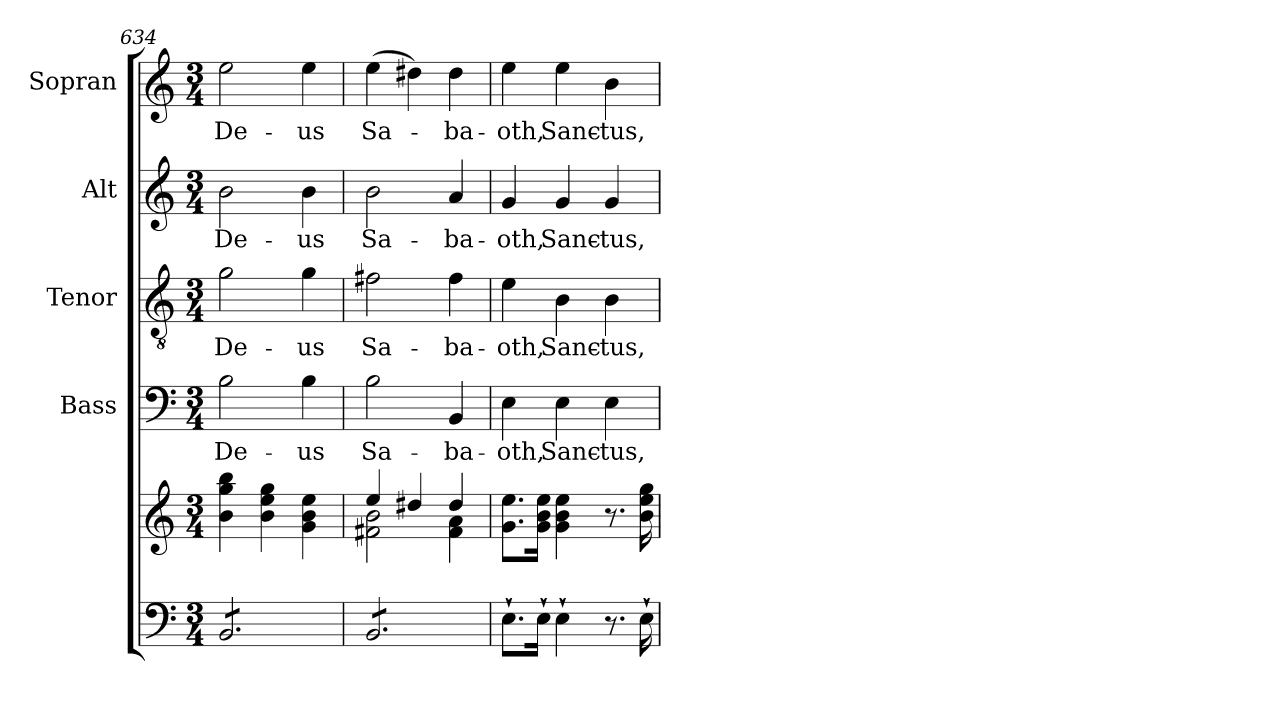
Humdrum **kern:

**kern	**kern	**kern	**text	**kern	**text	**kern	**text	**kern	**text
*part5	*part5	*part4	*part4	*part3	*part3	*part2	*part2	*part1	*part1
*staff6	*staff5	*staff4	*staff4	*staff3	*staff3	*staff2	*staff2	*staff1	*staff1
*	*	*I"Bass	*	*I"Tenor	*	*I"Alt	*	*I"Sopran	*
*	*	*I'B.	*	*I'T.	*	*I'A.	*	*I'S.	*
*clefF4	*clefG2	*clefF4	*	*clefGv2	*	*clefG2	*	*clefG2	*
*k[]	*k[]	*k[]	*	*k[]	*	*k[]	*	*k[]	*
*C:	*C:	*C:	*	*C:	*	*C:	*	*C:	*
*M3/4	*M3/4	*M3/4	*	*M3/4	*	*M3/4	*	*M3/4	*
=634	=634	=634	=634	=634	=634	=634	=634	=634	=634
!	!	!	!LO:LY:b	!	!LO:LY:b	!	!LO:LY:b	!	!LO:LY:b
*tremolo	*	*	*	*	*	*	*	*	*
8BB/L	4b\ 4gg\ 4bb\	2B\	De-	2g\	De-	2b\	De-	2ee\	De-
8BB/	.	.	.	.	.	.	.	.	.
8BB/	4b\ 4ee\ 4gg\	.	.	.	.	.	.	.	.
8BB/	.	.	.	.	.	.	.	.	.
!	!	!	!LO:LY:b	!	!LO:LY:b	!	!LO:LY:b	!	!LO:LY:b
8BB/	4g\ 4b\ 4ee\	4B\	-us	4g\	-us	4b\	-us	4ee\	-us
8BB/J	.	.	.	.	.	.	.	.	.
!!LO:PB:g=z
=635	=635	=635	=635	=635	=635	=635	=635	=635	=635
*	*^	*	*	*	*	*	*	*	*
!	!	!	!	!LO:LY:b	!	!LO:LY:b	!	!LO:LY:b	!	!LO:LY:b
8BB/L	4ee/	2f#X\ 2b\	2B\	Sa-	2f#X\	Sa-	2b\	Sa-	(>4ee\	Sa-
8BB/	.	.	.	.	.	.	.	.	.	.
8BB/	4dd#X/	.	.	.	.	.	.	.	4dd#X\)	.
8BB/	.	.	.	.	.	.	.	.	.	.
!	!	!	!	!LO:LY:b	!	!LO:LY:b	!	!LO:LY:b	!	!LO:LY:b
8BB/	4dd#/	4f#\ 4a\	4BB/	-ba-	4f#\	-ba-	4a/	-ba-	4dd#\	-ba-
8BB/J	.	.	.	.	.	.	.	.	.	.
*Xtremolo	*	*	*	*	*	*	*	*	*	*
=636	=636	=636	=636	=636	=636	=636	=636	=636	=636	=636
!	!	!	!	!LO:LY:b	!	!LO:LY:b	!	!LO:LY:b	!	!LO:LY:b
*	*v	*v	*	*	*	*	*	*	*	*
8.E`>\L	8.g\ 8.ee\L	4E\	-oth,	4e\	-oth,	4g/	-oth,	4ee\	-oth,
16E`>\Jk	16g\ 16b\ 16ee\Jk	.	.	.	.	.	.	.	.
!	!	!	!LO:LY:b	!	!LO:LY:b	!	!LO:LY:b	!	!LO:LY:b
4E`>\	4g\ 4b\ 4ee\	4E\	Sanc-	4B\	Sanc-	4g/	Sanc-	4ee\	Sanc-
!	!	!	!LO:LY:b	!	!LO:LY:b	!	!LO:LY:b	!	!LO:LY:b
8.r	8.r	4E\	-tus,	4B\	-tus,	4g/	-tus,	4b\	-tus,
16E`>\	16b\ 16ee\ 16gg\	.	.	.	.	.	.	.	.
=	=	=	=	=	=	=	=	=	=
*-	*-	*-	*-	*-	*-	*-	*-	*-	*-
